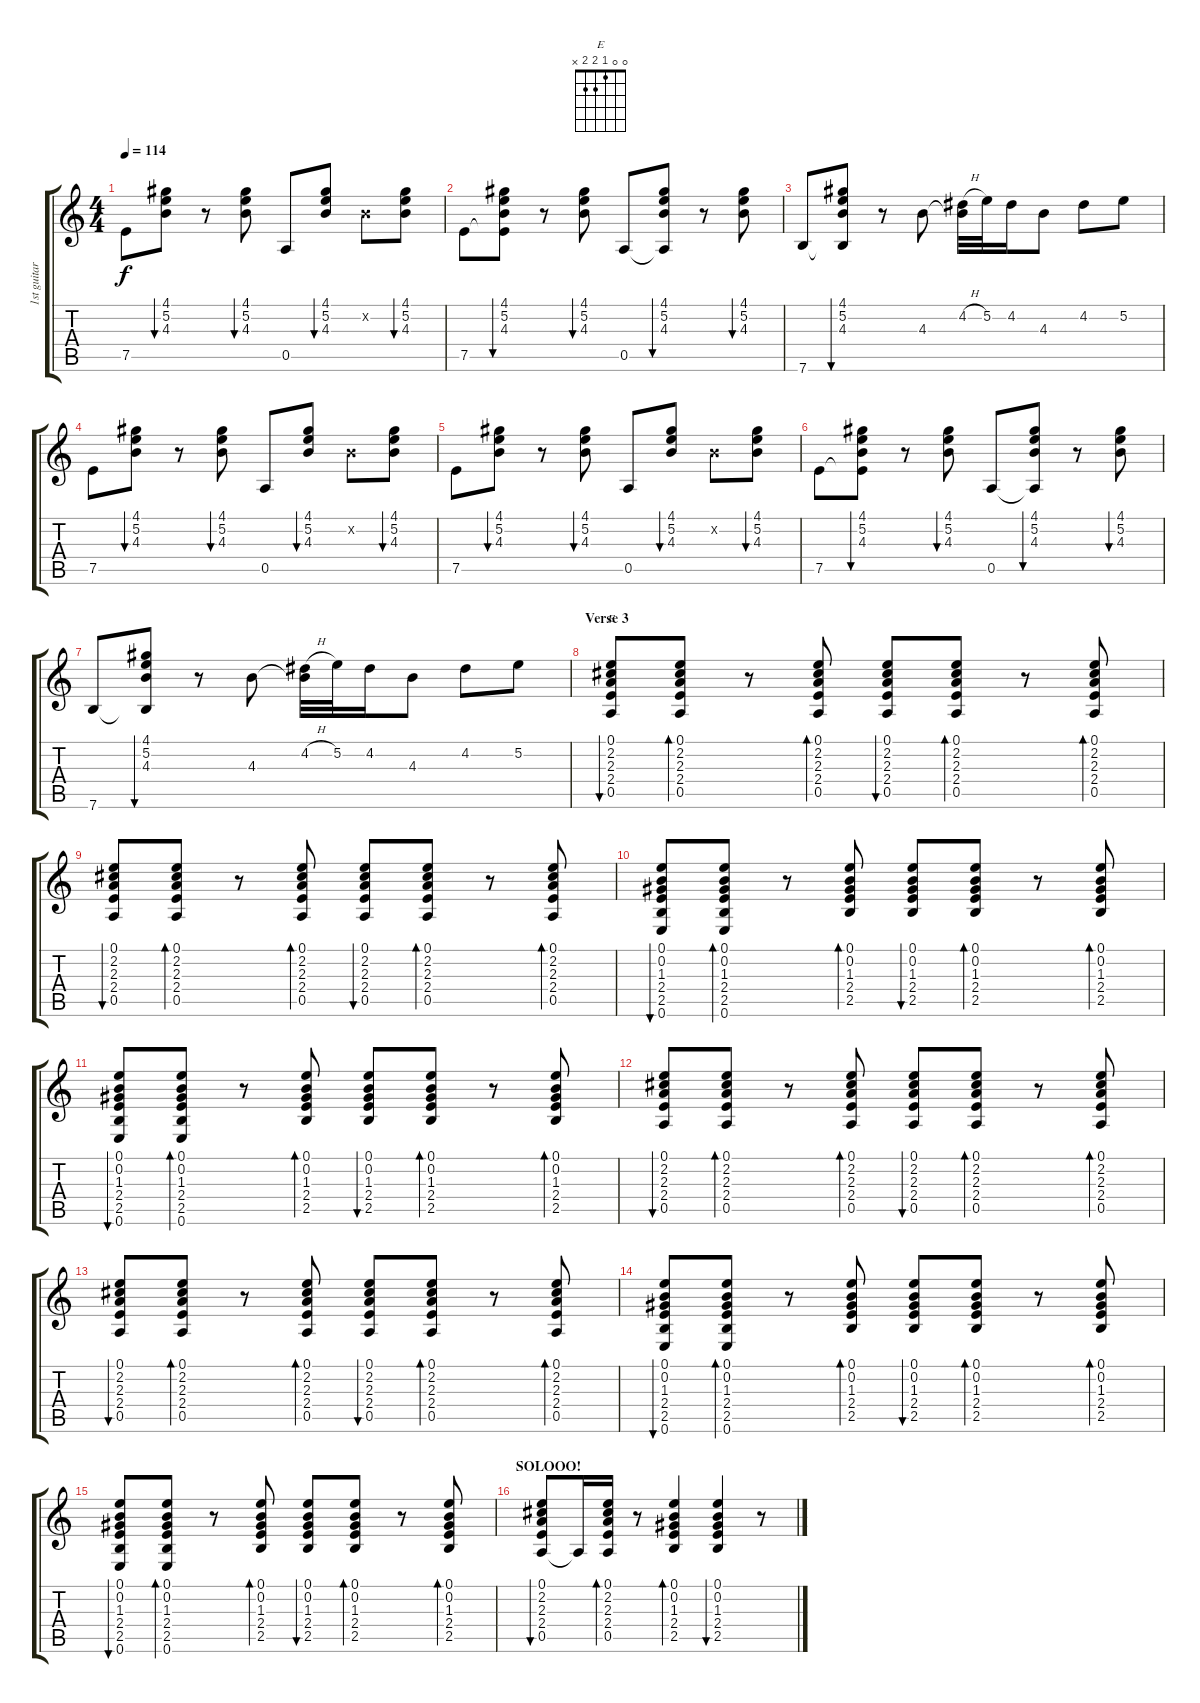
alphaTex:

\track ("1st guitar" "1st guitar") {instrument acousticguitarsteel}
\staff {score tabs}
\tuning (E4 B3 G3 D3 A2 E2) {hide}
\chord ("E" 0 0 1 2 2 x)
\ts (4 4)
\tempo 114
\clef g2
\ks c
7.5.8{dy f} (4.1 5.2 4.3).8{bu 30} r.8 (4.1 5.2 4.3).8{bu 30} 0.5.8 (4.1 5.2 4.3).8{bu 30} 0.2{x}.8 (4.1 5.2 4.3).8{bu 30} |
\section ("" "")
7.5.8 (4.1 5.2 4.3 7.5{t}).8{bu 30} r.8 (4.1 5.2 4.3).8{bu 30} 0.5.8 (4.1 5.2 4.3 0.5{t}).8{bu 30} r.8 (4.1 5.2 4.3).8{bu 30} |
7.6.8 (4.1 5.2 4.3 7.6{t}).8{bu 30} r.8 4.3.8 (4.2{h} 4.3{t}).32 5.2.32 4.2.16 4.3.8 4.2.8 5.2.8 |
7.5.8 (4.1 5.2 4.3).8{bu 30} r.8 (4.1 5.2 4.3).8{bu 30} 0.5.8 (4.1 5.2 4.3).8{bu 30} 0.2{x}.8 (4.1 5.2 4.3).8{bu 30} |
7.5.8 (4.1 5.2 4.3).8{bu 30} r.8 (4.1 5.2 4.3).8{bu 30} 0.5.8 (4.1 5.2 4.3).8{bu 30} 0.2{x}.8 (4.1 5.2 4.3).8{bu 30} |
7.5.8 (4.1 5.2 4.3 7.5{t}).8{bu 30} r.8 (4.1 5.2 4.3).8{bu 30} 0.5.8 (4.1 5.2 4.3 0.5{t}).8{bu 30} r.8 (4.1 5.2 4.3).8{bu 30} |
7.6.8 (4.1 5.2 4.3 7.6{t}).8{bu 30} r.8 4.3.8 (4.2{h} 4.3{t}).32 5.2.32 4.2.16 4.3.8 4.2.8 5.2.8 |
\section ("" "Verse 3")
(0.1 2.2 2.3 2.4 0.5).8{bu 30 ch "E"} (0.1 2.2 2.3 2.4 0.5).8{bd 30} r.8 (0.1 2.2 2.3 2.4 0.5).8{bd 30} (0.1 2.2 2.3 2.4 0.5).8{bu 30} (0.1 2.2 2.3 2.4 0.5).8{bd 30} r.8 (0.1 2.2 2.3 2.4 0.5).8{bd 30} |
(0.1 2.2 2.3 2.4 0.5).8{bu 30} (0.1 2.2 2.3 2.4 0.5).8{bd 30} r.8 (0.1 2.2 2.3 2.4 0.5).8{bd 30} (0.1 2.2 2.3 2.4 0.5).8{bu 30} (0.1 2.2 2.3 2.4 0.5).8{bd 30} r.8 (0.1 2.2 2.3 2.4 0.5).8{bd 30} |
(0.1 0.2 1.3 2.4 2.5 0.6).8{bu 30} (0.1 0.2 1.3 2.4 2.5 0.6).8{bd 30} r.8 (0.1 0.2 1.3 2.4 2.5).8{bd 30} (0.1 0.2 1.3 2.4 2.5).8{bu 30} (0.1 0.2 1.3 2.4 2.5).8{bd 30} r.8 (0.1 0.2 1.3 2.4 2.5).8{bd 30} |
(0.1 0.2 1.3 2.4 2.5 0.6).8{bu 30} (0.1 0.2 1.3 2.4 2.5 0.6).8{bd 30} r.8 (0.1 0.2 1.3 2.4 2.5).8{bd 30} (0.1 0.2 1.3 2.4 2.5).8{bu 30} (0.1 0.2 1.3 2.4 2.5).8{bd 30} r.8 (0.1 0.2 1.3 2.4 2.5).8{bd 30} |
(0.1 2.2 2.3 2.4 0.5).8{bu 30} (0.1 2.2 2.3 2.4 0.5).8{bd 30} r.8 (0.1 2.2 2.3 2.4 0.5).8{bd 30} (0.1 2.2 2.3 2.4 0.5).8{bu 30} (0.1 2.2 2.3 2.4 0.5).8{bd 30} r.8 (0.1 2.2 2.3 2.4 0.5).8{bd 30} |
(0.1 2.2 2.3 2.4 0.5).8{bu 30} (0.1 2.2 2.3 2.4 0.5).8{bd 30} r.8 (0.1 2.2 2.3 2.4 0.5).8{bd 30} (0.1 2.2 2.3 2.4 0.5).8{bu 30} (0.1 2.2 2.3 2.4 0.5).8{bd 30} r.8 (0.1 2.2 2.3 2.4 0.5).8{bd 30} |
(0.1 0.2 1.3 2.4 2.5 0.6).8{bu 30} (0.1 0.2 1.3 2.4 2.5 0.6).8{bd 30} r.8 (0.1 0.2 1.3 2.4 2.5).8{bd 30} (0.1 0.2 1.3 2.4 2.5).8{bu 30} (0.1 0.2 1.3 2.4 2.5).8{bd 30} r.8 (0.1 0.2 1.3 2.4 2.5).8{bd 30} |
(0.1 0.2 1.3 2.4 2.5 0.6).8{bu 30} (0.1 0.2 1.3 2.4 2.5 0.6).8{bd 30} r.8 (0.1 0.2 1.3 2.4 2.5).8{bd 30} (0.1 0.2 1.3 2.4 2.5).8{bu 30} (0.1 0.2 1.3 2.4 2.5).8{bd 30} r.8 (0.1 0.2 1.3 2.4 2.5).8{bd 30} |
\section ("" "SOLOOO!")
(0.1 2.2 2.3 2.4 0.5).8{bu 30} 0.5{t}.16 (0.1 2.2 2.3 2.4 0.5).16{bd 30} r.8 (0.1 0.2 1.3 2.4 2.5).4{bd 30} (0.1 0.2 1.3 2.4 2.5).4{bu 30} r.8
